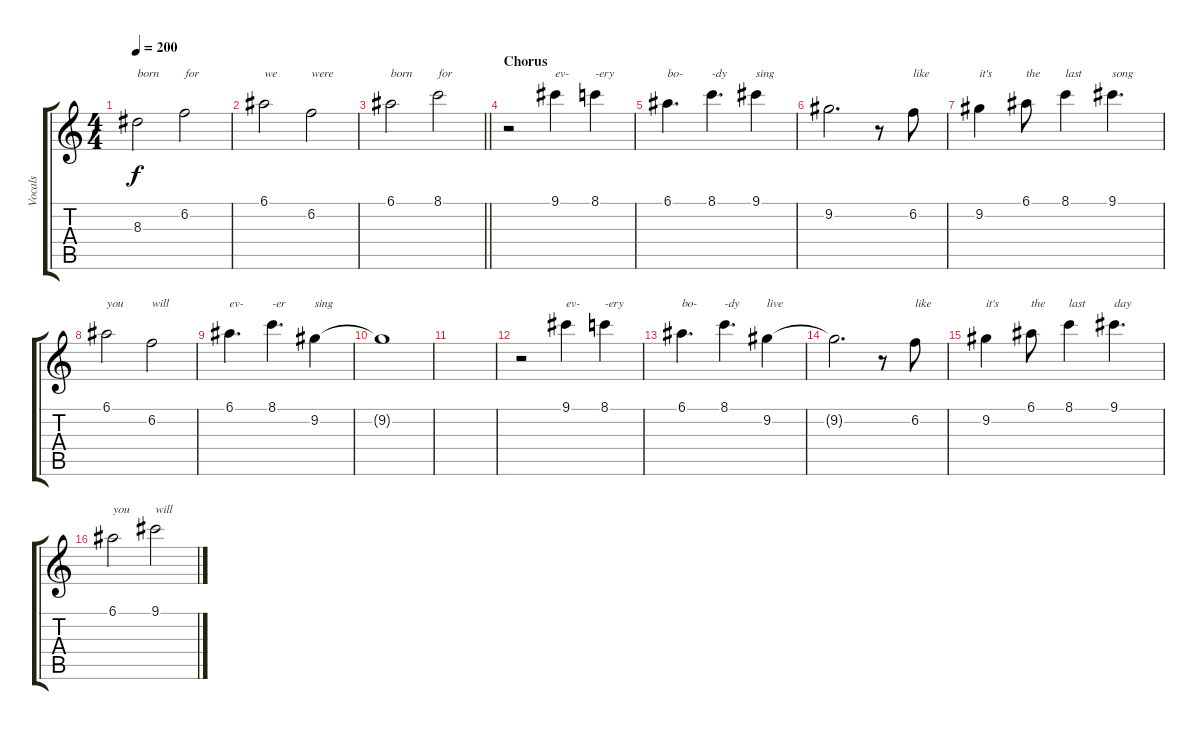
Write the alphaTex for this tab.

\track ("Vocals" "Vocals") {instrument acousticguitarsteel}
\staff {score tabs}
\tuning (E4 B3 G3 D3 A2 E2) {hide}
\ts (4 4)
\tempo 200
\clef g2
\ks c
8.3.2{txt "born" dy f} 6.2.2{txt "for"} |
6.1.2{txt "we"} 6.2.2{txt "were"} |
\barLineRight lightlight
6.1.2{txt "born"} 8.1.2{txt "for"} |
\section ("" "Chorus")
r.2 9.1.4{txt "ev-"} 8.1.4{txt "-ery"} |
6.1.4{d txt "bo-"} 8.1.4{d txt "-dy"} 9.1.4{txt "sing"} |
9.2.2{d} r.8 6.2.8{txt "like"} |
9.2.4{txt "it's"} 6.1.8{txt "the"} 8.1.4{txt "last"} 9.1.4{d txt "song"} |
6.1.2{txt "you"} 6.2.2{txt "will"} |
6.1.4{d txt "ev-"} 8.1.4{d txt "-er"} 9.2.4{txt "sing"} |
9.2{t}.1 |
|
r.2 9.1.4{txt "ev-"} 8.1.4{txt "-ery"} |
6.1.4{d txt "bo-"} 8.1.4{d txt "-dy"} 9.2.4{txt "live"} |
9.2{t}.2{d} r.8 6.2.8{txt "like"} |
9.2.4{txt "it's"} 6.1.8{txt "the"} 8.1.4{txt "last"} 9.1.4{d txt "day"} |
6.1.2{txt "you"} 9.1.2{txt "will"}
